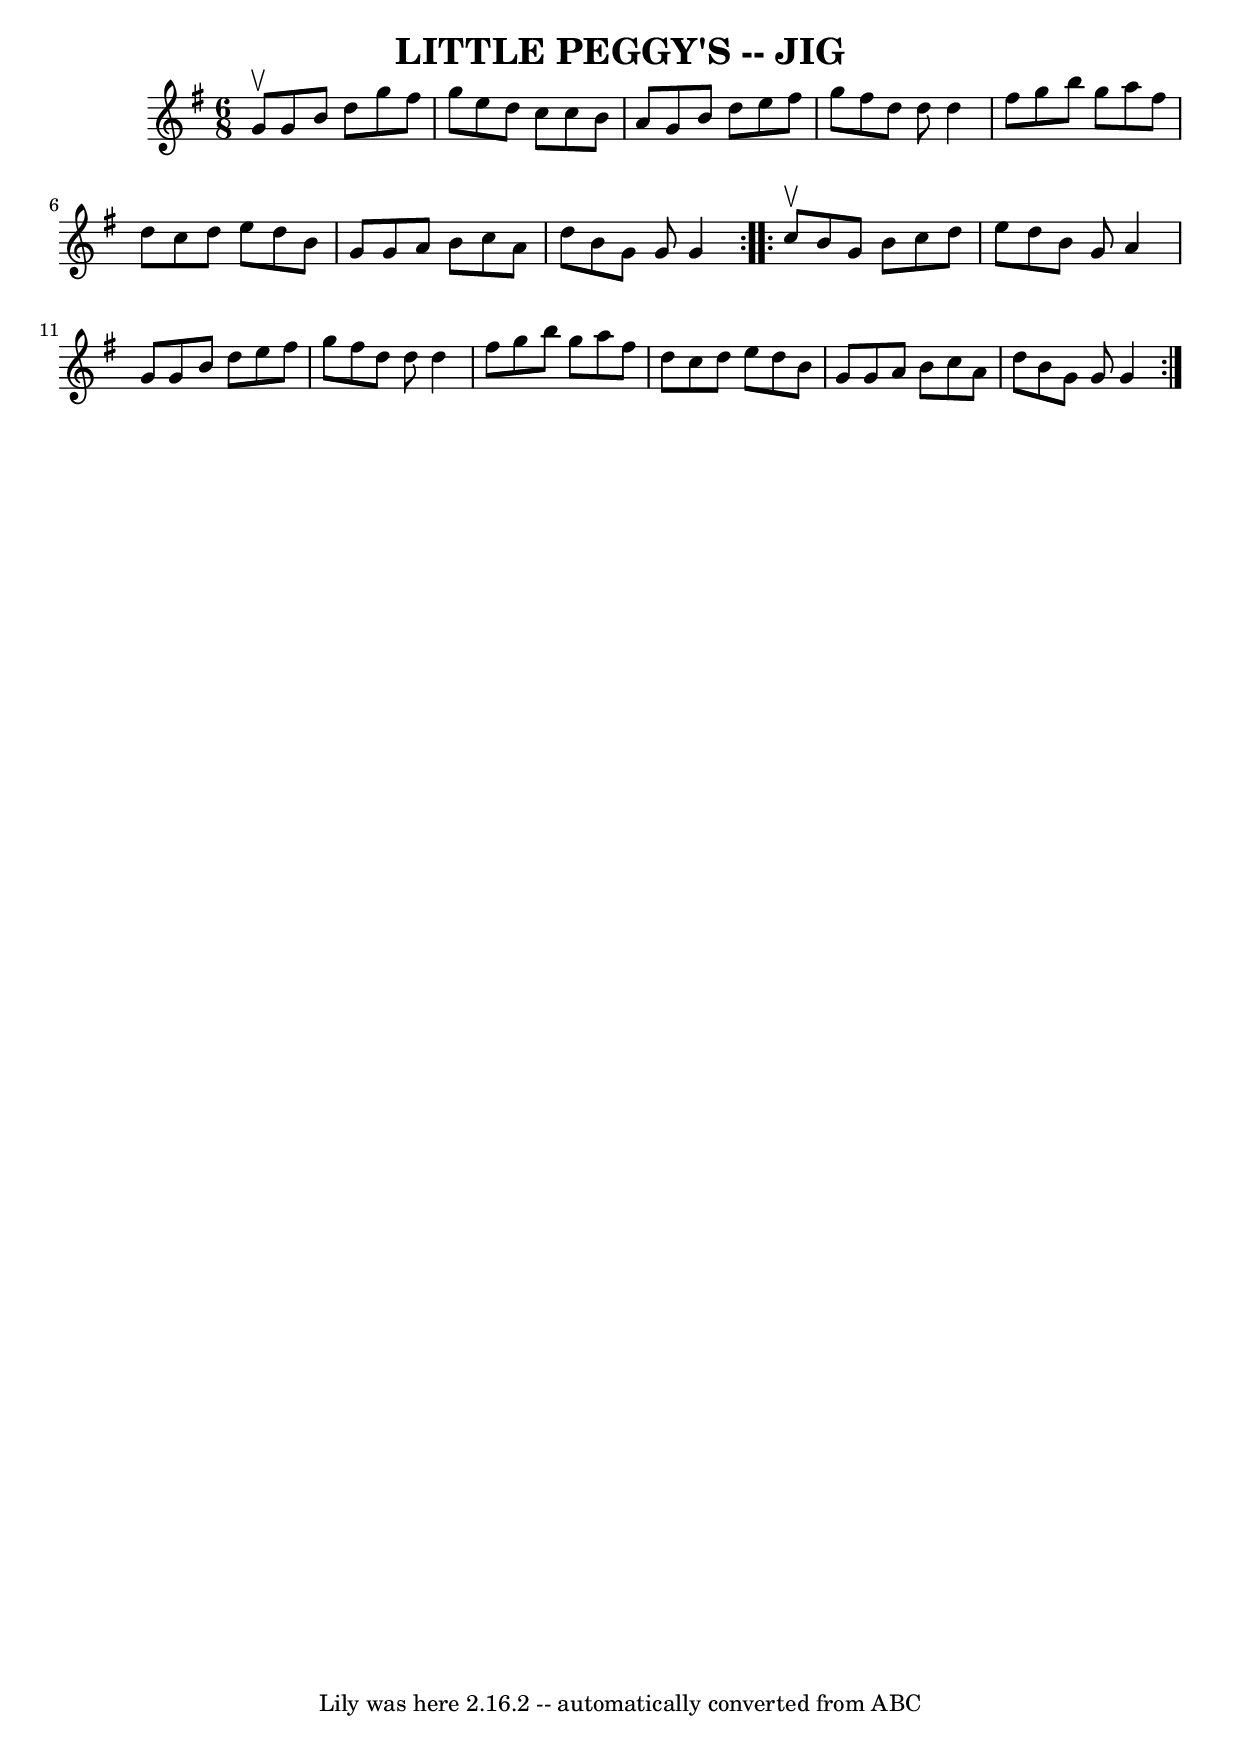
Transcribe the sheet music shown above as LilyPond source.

\version "2.16.2"
\include "Mammoth.ily"
\header {
  %% book = "Ryan's Mammoth Collection of Fiddle Tunes"
  crossRefNumber = "1"
  footnotes = ""
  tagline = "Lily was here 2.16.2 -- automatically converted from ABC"
  title = "LITTLE PEGGY'S -- JIG"

}
voicedefault =  {



  \repeat volta 2 {

    \time 6/8 
    \key g \major     g'8^\upbow        |
    g'8 b'8 d''8         g''8 fis''8 g''8     |
    e''8 d''8 c''8 c''8 b'8 a'8  |
    g'8 b'8 d''8 e''8 fis''8 g''8    |
    fis''8      d''8 d''8 d''4 fis''8         |
    g''8 b''8 g''8         a''8 fis''8 d''8     |
    c''8 d''8 e''8 d''8 b'8 g'8  |
    g'8 a'8 b'8 c''8 a'8 d''8    |
    b'8 g'8 
    g'8 g'4    
  }     
  \repeat volta 2 {     c''8^\upbow        |
    b'8         g'8 b'8 c''8 d''8 e''8     |
    d''8 b'8 g'8 a'4         g'8     |
    g'8 b'8 d''8 e''8 fis''8 g''8    |
         fis''8 d''8 d''8 d''4 fis''8         |
    g''8 b''8 g''8      a''8 fis''8 d''8     |
    c''8 d''8 e''8 d''8 b'8         g'8     |
    g'8 a'8 b'8 c''8 a'8 d''8    |
    b'8    
    g'8 g'8 g'4    
  }   

}

\score{
  <<

    \context Staff="default"
    {
      \voicedefault 
      
    }

  >>
  \layout {
    
  }
  \midi {
  }

}
